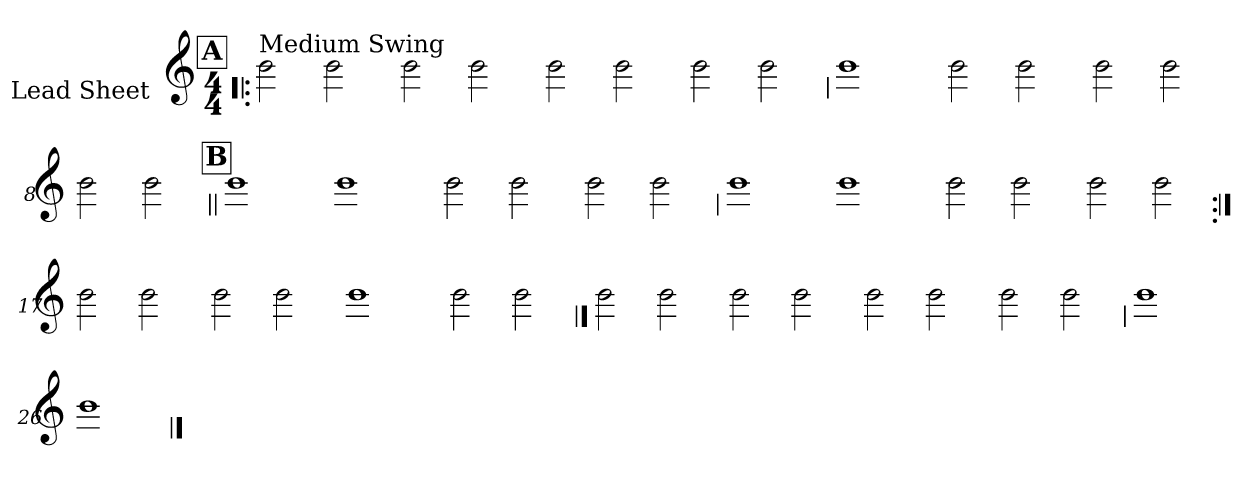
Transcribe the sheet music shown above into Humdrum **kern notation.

**kern
*part1
*staff1
*I"Lead Sheet
*stria0
*clefG2
*k[]
*C:
*M4/4
!!LO:REH:place=s1:a:t=A
=1!|:
!LO:TX:a:t=Medium Swing
2b
2b
=2-
2b
2b
=3-
2b
2b
=4-
2b
2b
!!LO:LB:g=z
=5
1b
=6-
2b
2b
=7-
2b
2b
=8-
2b
2b
!!LO:LB:g=z
!!LO:REH:place=s1:a:t=B
=9||
1b
=10-
1b
=11-
2b
2b
=12-
2b
2b
!!LO:LB:g=z
=13
1b
=14-
1b
=15-
2b
2b
=16-
2b
2b
!!LO:LB:g=z
=17:|!
2b
2b
=18-
2b
2b
=19-
1b
=20-
2b
2b
!!LO:LB:g=z
==21
2b
2b
=22-
2b
2b
=23-
2b
2b
=24-
2b
2b
!!LO:LB:g=z
=25
1b
=26-
1b
==
*-
